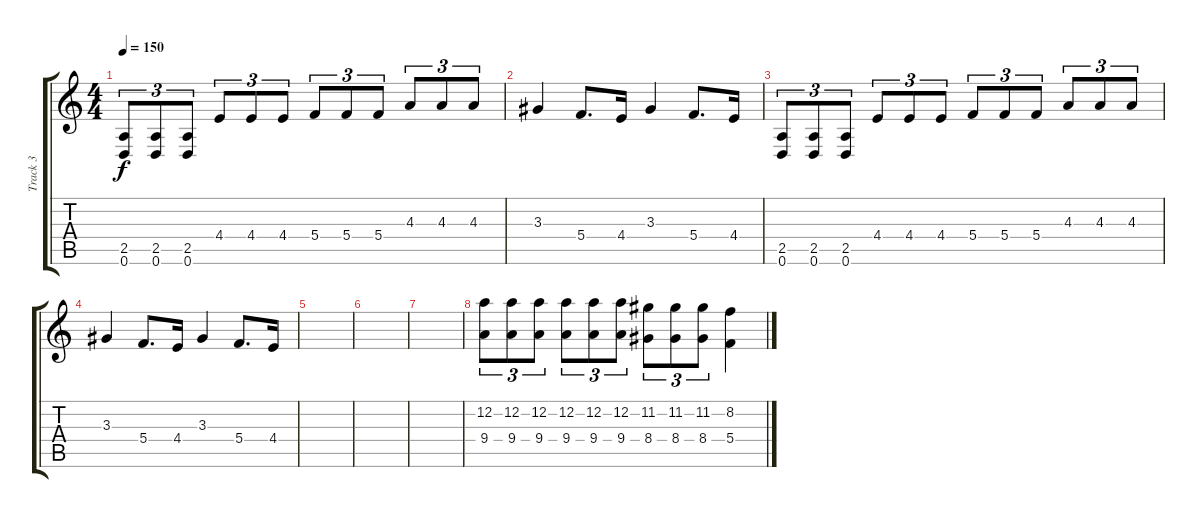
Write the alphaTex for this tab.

\track ("Track 3" "Track 3") {instrument distortionguitar}
\staff {score tabs}
\tuning (D4 A3 F3 C3 G2 D2) {hide}
\ts (4 4)
\tempo 150
\clef g2
\ks c
(2.5 0.6).8{tu (3 2) dy f} (2.5 0.6).8{tu (3 2)} (2.5 0.6).8{tu (3 2)} 4.4.8{tu (3 2)} 4.4.8{tu (3 2)} 4.4.8{tu (3 2)} 5.4.8{tu (3 2)} 5.4.8{tu (3 2)} 5.4.8{tu (3 2)} 4.3.8{tu (3 2)} 4.3.8{tu (3 2)} 4.3.8{tu (3 2)} |
3.3.4 5.4.8{d} 4.4.16 3.3.4 5.4.8{d} 4.4.16 |
(2.5 0.6).8{tu (3 2)} (2.5 0.6).8{tu (3 2)} (2.5 0.6).8{tu (3 2)} 4.4.8{tu (3 2)} 4.4.8{tu (3 2)} 4.4.8{tu (3 2)} 5.4.8{tu (3 2)} 5.4.8{tu (3 2)} 5.4.8{tu (3 2)} 4.3.8{tu (3 2)} 4.3.8{tu (3 2)} 4.3.8{tu (3 2)} |
3.3.4 5.4.8{d} 4.4.16 3.3.4 5.4.8{d} 4.4.16 |
|
|
|
(12.2 9.4).8{tu (3 2)} (12.2 9.4).8{tu (3 2)} (12.2 9.4).8{tu (3 2)} (12.2 9.4).8{tu (3 2)} (12.2 9.4).8{tu (3 2)} (12.2 9.4).8{tu (3 2)} (11.2 8.4).8{tu (3 2)} (11.2 8.4).8{tu (3 2)} (11.2 8.4).8{tu (3 2)} (8.2 5.4).4
